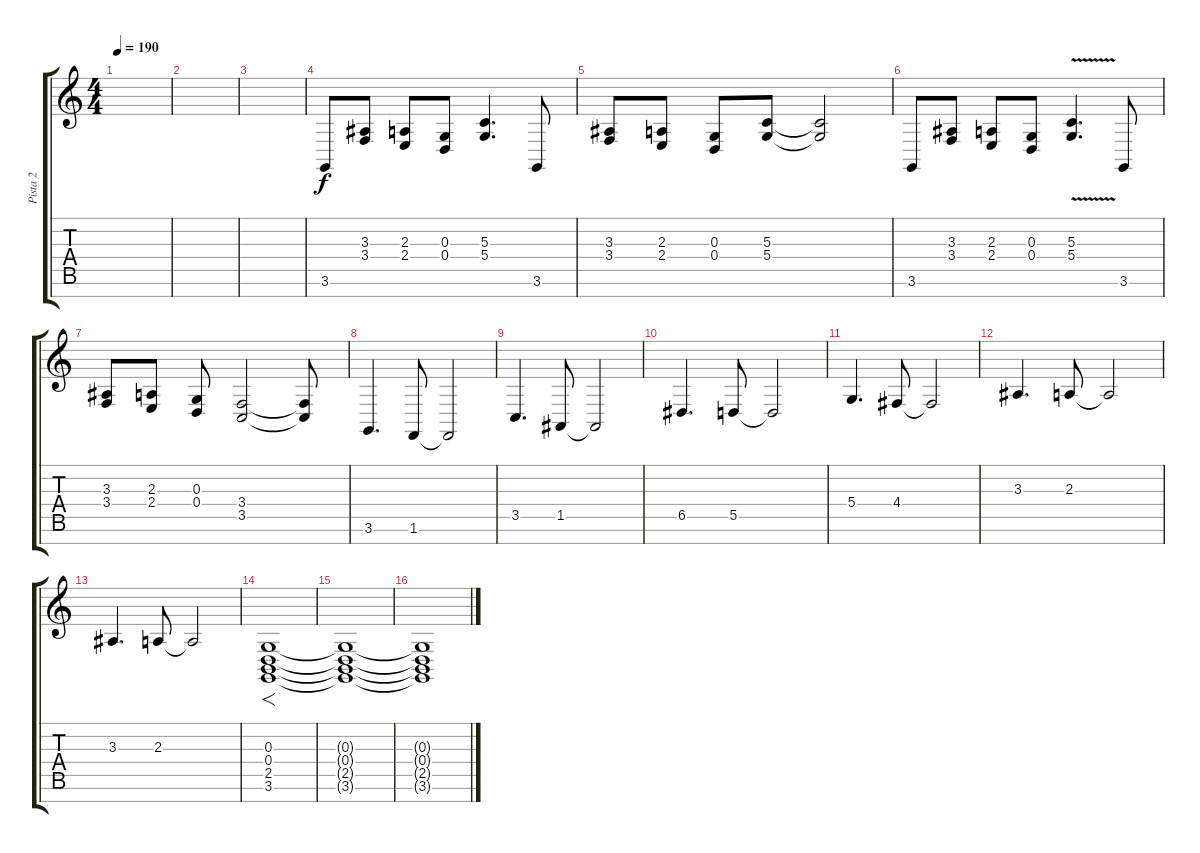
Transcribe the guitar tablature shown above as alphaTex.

\track ("Pista 2" "Pista 2") {instrument drawbarorgan}
\staff {score tabs}
\tuning (E4 B3 G3 D3 A2 E2 B1) {hide}
\ts (4 4)
\tempo 190
\clef g2
\ks c
|
|
|
3.6.8 (3.3 3.4).8 (2.3 2.4).8 (0.3 0.4).8 (5.3 5.4).4{d} 3.6.8 |
(3.3 3.4).8 (2.3 2.4).8 (0.3 0.4).8 (5.3 5.4).8 (5.3{t} 5.4{t}).2 |
3.6.8 (3.3 3.4).8 (2.3 2.4).8 (0.3 0.4).8 (5.3{v} 5.4{v}).4{d} 3.6.8 |
(3.3 3.4).8 (2.3 2.4).8 (0.3 0.4).8 (3.4 3.5).2 (3.4{t} 3.5{t}).8 |
3.6.4{d} 1.6.8 1.6{t}.2 |
3.5.4{d} 1.5.8 1.5{t}.2 |
6.5.4{d} 5.5.8 5.5{t}.2 |
5.4.4{d} 4.4.8 4.4{t}.2 |
3.3.4{d} 2.3.8 2.3{t}.2 |
3.3.4{d} 2.3.8 2.3{t}.2 |
(0.3 0.4 2.5 3.6).1{f} |
(0.3{t} 0.4{t} 2.5{t} 3.6{t}).1 |
(0.3{t} 0.4{t} 2.5{t} 3.6{t}).1
